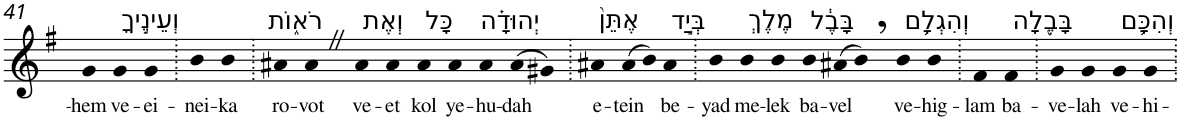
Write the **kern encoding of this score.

**kern	**text
*part1	*part1
*staff1	*staff1
*I"Piano	*
*I'Pno	*
!!LO:PB:g=z
*clefG2	*
*k[f#]	*
*G:	*
=41	=41
!	!LO:LY:b
4g	-hem
!LO:TX:a:t=וְעֵינֶ֣יךָ	!
!	!LO:LY:b
4g	ve-
!	!LO:LY:b
4g	-ei-
=42.	=42.
!	!LO:LY:b
4b	-nei-
!	!LO:LY:b
4b	-ka
=43.	=43.
!LO:TX:a:t=רֹא֑וֹת	!
!	!LO:LY:b
4a#X	ro-
!	!LO:LY:b
4a#Z	-vot
!LO:TX:a:t=וְאֶת	!
!	!LO:LY:b
4a#	ve-
!	!LO:LY:b
4a#	-et
!LO:TX:a:t=כָּל	!
!	!LO:LY:b
4a#	kol
!LO:TX:a:t=יְהוּדָ֗ה	!
!	!LO:LY:b
4a#	ye-
!	!LO:LY:b
4a#	-hu-
!	!LO:LY:b
(>8a#	-dah
8g#X)	.
=44.	=44.
!LO:TX:a:t=אֶתֵּן֙	!
!	!LO:LY:b
4a#X	e-
!	!LO:LY:b
(>8a#	-tein
8b)	.
!LO:TX:a:t=בְּיַ֣ד	!
!	!LO:LY:b
4a#	be-
=45.	=45.
!	!LO:LY:b
4b	-yad
!LO:TX:a:t=מֶלֶךְ	!
!	!LO:LY:b
4b	me-
!	!LO:LY:b
4b	-lek
!LO:TX:a:t=בָּבֶ֔ל	!
!	!LO:LY:b
4b	ba-
!	!LO:LY:b
(>8a#X	-vel
8b,)	.
!LO:TX:a:t=וְהִגְלָ֥ם	!
!	!LO:LY:b
4b	ve-
!	!LO:LY:b
4b	-hig-
=46.	=46.
!	!LO:LY:b
4f#	-lam
!LO:TX:a:t=בָּבֶ֖לָה	!
!	!LO:LY:b
4f#	ba-
=47.	=47.
!	!LO:LY:b
4g	-ve-
!	!LO:LY:b
4g	-lah
!LO:TX:a:t=וְהִכָּ֥ם	!
!	!LO:LY:b
4g	ve-
!	!LO:LY:b
4g	-hi-
=.	=.
*-	*-
